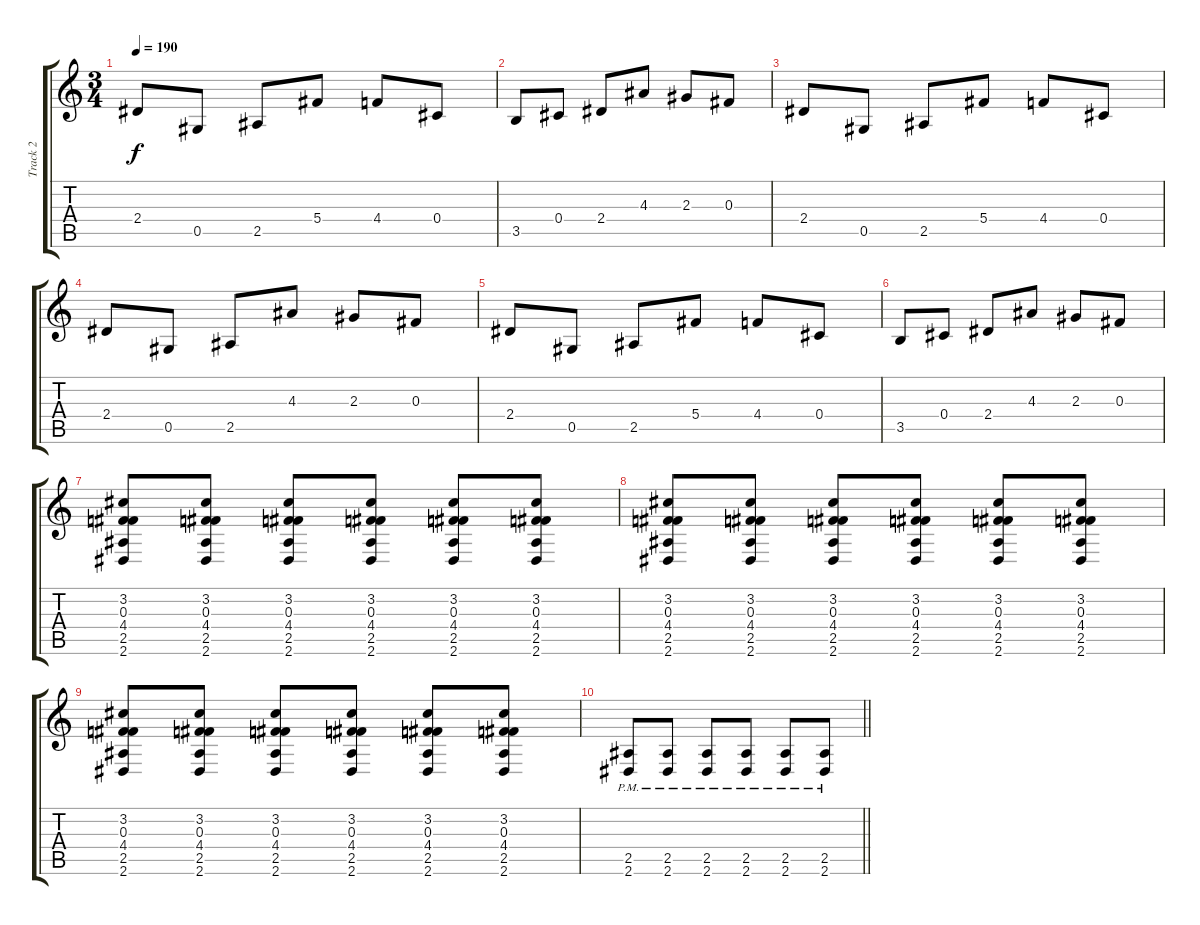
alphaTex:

\track ("Track 2" "Track 2") {instrument distortionguitar}
\staff {score tabs}
\tuning (Eb4 Bb3 Gb3 Db3 Ab2 Db2) {hide}
\ts (3 4)
\tempo 190
\clef g2
\ks c
2.4.8{dy f} 0.5.8 2.5.8 5.4.8 4.4.8 0.4.8 |
3.5.8 0.4.8 2.4.8 4.3.8 2.3.8 0.3.8 |
2.4.8 0.5.8 2.5.8 5.4.8 4.4.8 0.4.8 |
2.4.8 0.5.8 2.5.8 4.3.8 2.3.8 0.3.8 |
2.4.8 0.5.8 2.5.8 5.4.8 4.4.8 0.4.8 |
3.5.8 0.4.8 2.4.8 4.3.8 2.3.8 0.3.8 |
(3.2 0.3 4.4 2.5 2.6).8 (3.2 0.3 4.4 2.5 2.6).8 (3.2 0.3 4.4 2.5 2.6).8 (3.2 0.3 4.4 2.5 2.6).8 (3.2 0.3 4.4 2.5 2.6).8 (3.2 0.3 4.4 2.5 2.6).8 |
(3.2 0.3 4.4 2.5 2.6).8 (3.2 0.3 4.4 2.5 2.6).8 (3.2 0.3 4.4 2.5 2.6).8 (3.2 0.3 4.4 2.5 2.6).8 (3.2 0.3 4.4 2.5 2.6).8 (3.2 0.3 4.4 2.5 2.6).8 |
(3.2 0.3 4.4 2.5 2.6).8 (3.2 0.3 4.4 2.5 2.6).8 (3.2 0.3 4.4 2.5 2.6).8 (3.2 0.3 4.4 2.5 2.6).8 (3.2 0.3 4.4 2.5 2.6).8 (3.2 0.3 4.4 2.5 2.6).8 |
\barLineRight lightlight
(2.5{pm} 2.6{pm}).8 (2.5{pm} 2.6{pm}).8 (2.5{pm} 2.6{pm}).8 (2.5{pm} 2.6{pm}).8 (2.5{pm} 2.6{pm}).8 (2.5{pm} 2.6{pm}).8
